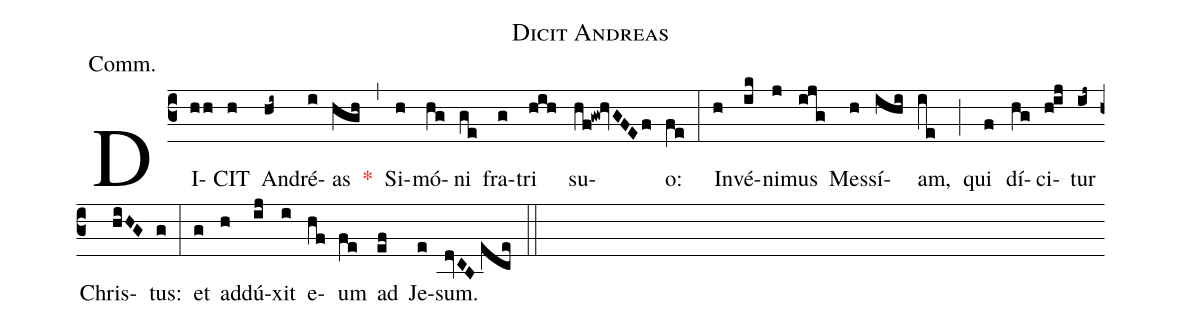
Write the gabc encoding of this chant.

name:Dicit Andreas;
annotation:Comm.;
mode:VIII.;
office-part:Communion;
%%
(c3) DI(hh)CIT(h) An(hi~)dré(i)as(hgh) <v>\red{*}</v>(,) Si(h)mó(hg)ni(ge) fra(g)tri(hih) su(hf!gw!hvGFEf)o:(fe) (:) In(h)vé(ik)ni(j)mus(ijg) Mes(h)sí(ihi)am,(ie) (;) qui(f) dí(hg)ci(h!ij)tur(ij~) Chris(hiHG)tus:(g) (:) et(g) ad(h)dú(ij)xit(i) e(hf)um(fe) ad(ef) Je(e)sum.(dvCB//ece) (::)
